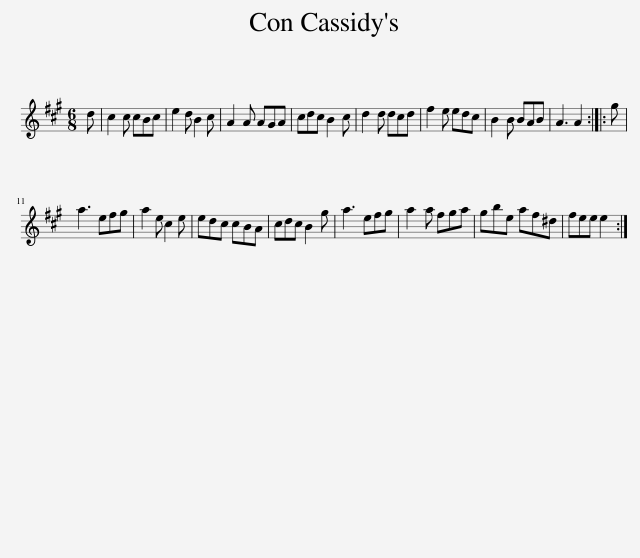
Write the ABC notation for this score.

X:1
L:1/8
M:6/8
I:linebreak $
K:A
V:1 treble
V:1
 d | c2 c cBc | e2 d B2 c | A2 A AGA | cdc B2 c | %5
 d2 d dcd | f2 e edc | B2 B BAB | A3 A2 :: g |$ %10
 a3 efg | a2 e c2 e | edc cBA | cdc B2 g | a3 efg | %15
 a2 a fga | gbe af^d | fee e2 :| %18
